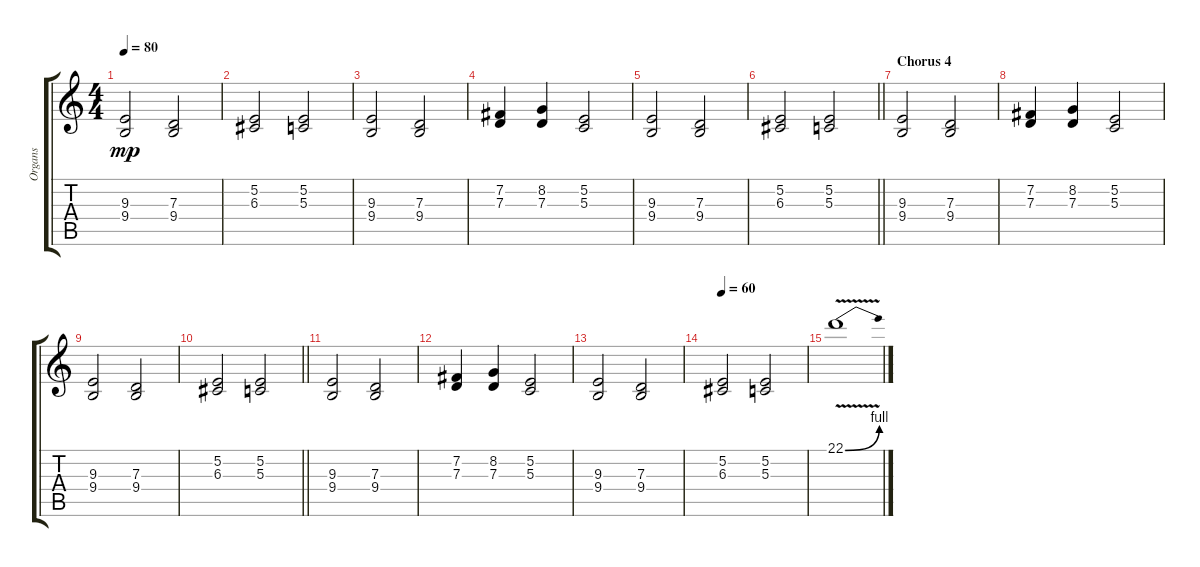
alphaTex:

\track ("Organs" "Organs") {instrument flute}
\staff {score tabs}
\tuning (E4 B3 G3 D3 A2 E2) {hide}
\ts (4 4)
\tempo 80
\clef g2
\ks c
(9.3 9.4).2{dy mp} (7.3 9.4).2 |
(5.2 6.3).2 (5.2 5.3).2 |
(9.3 9.4).2 (7.3 9.4).2 |
(7.2 7.3).4 (8.2 7.3).4 (5.2 5.3).2 |
(9.3 9.4).2 (7.3 9.4).2 |
\barLineRight lightlight
(5.2 6.3).2 (5.2 5.3).2 |
\section ("" "Chorus 4")
(9.3 9.4).2 (7.3 9.4).2 |
(7.2 7.3).4 (8.2 7.3).4 (5.2 5.3).2 |
(9.3 9.4).2 (7.3 9.4).2 |
\barLineRight lightlight
(5.2 6.3).2 (5.2 5.3).2 |
(9.3 9.4).2 (7.3 9.4).2 |
(7.2 7.3).4 (8.2 7.3).4 (5.2 5.3).2 |
(9.3 9.4).2 (7.3 9.4).2 |
\tempo 60
(5.2 6.3).2 (5.2 5.3).2 |
22.1{be (bend 0 0 60 4) v}.1{volume 0}
